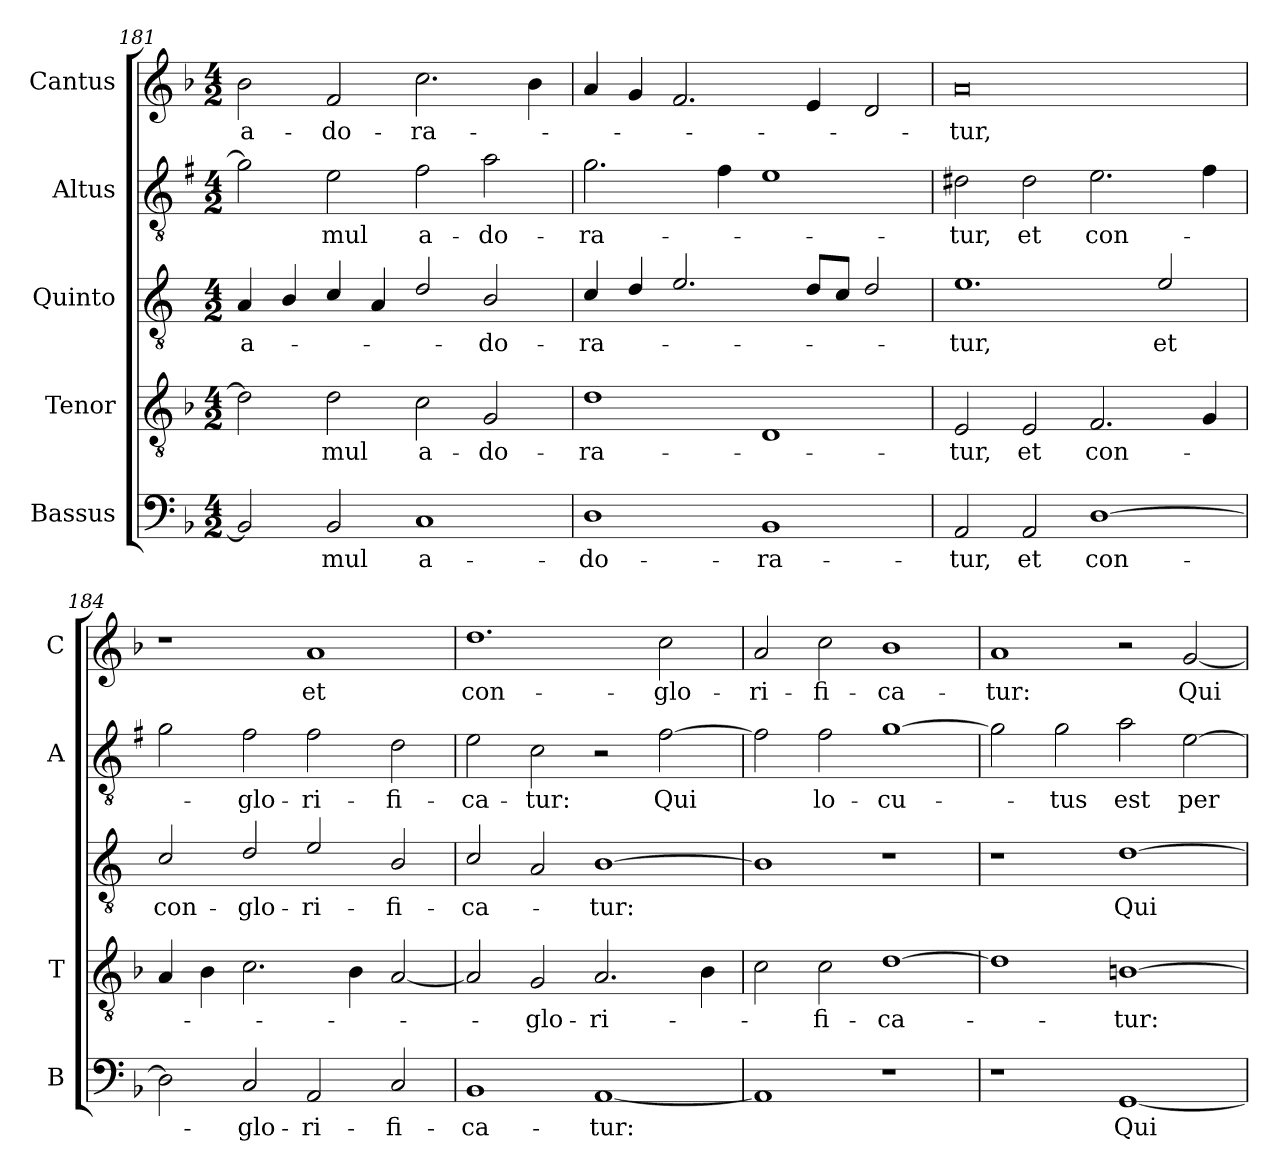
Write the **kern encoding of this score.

**kern	**text	**kern	**text	**kern	**text	**kern	**text	**kern	**text
*part5	*part5	*part4	*part4	*part3	*part3	*part2	*part2	*part1	*part1
*staff5	*staff5	*staff4	*staff4	*staff3	*staff3	*staff2	*staff2	*staff1	*staff1
*I"Bassus	*	*I"Tenor	*	*I"Quinto	*	*I"Altus	*	*I"Cantus	*
*I'B	*	*I'T	*	*	*	*I'A	*	*I'C	*
*clefF4	*	*clefGv2	*	*clefGv2	*	*clefGv2	*	*clefG2	*
*	*	*	*	*ITrd4c7	*	*ITrd1c2	*	*	*
*k[b-]	*	*k[b-]	*	*k[b-]	*	*k[b-]	*	*k[b-]	*
*F:	*	*F:	*	*F:	*	*F:	*	*F:	*
*M4/2	*	*M4/2	*	*M4/2	*	*M4/2	*	*M4/2	*
=181	=181	=181	=181	=181	=181	=181	=181	=181	=181
!	!	!	!	!	!LO:LY:b	!	!	!	!LO:LY:b
2BB-/]	.	2d\]	.	4D/	a-	2f\]	.	2b-\	a-
.	.	.	.	4E/	.	.	.	.	.
!	!LO:LY:b	!	!LO:LY:b	!	!	!	!LO:LY:b	!	!LO:LY:b
2BB-/	-mul	2d\	-mul	4F/	.	2d\	-mul	2f/	-do-
.	.	.	.	4D/	.	.	.	.	.
!	!LO:LY:b	!	!LO:LY:b	!	!	!	!LO:LY:b	!	!LO:LY:b
1C	a-	2c\	a-	2G/	.	2e\	a-	2.cc\	-ra-
!	!	!	!LO:LY:b	!	!LO:LY:b	!	!LO:LY:b	!	!
.	.	2G/	-do-	2E/	-do-	2g\	-do-	.	.
.	.	.	.	.	.	.	.	4b-\	.
=182	=182	=182	=182	=182	=182	=182	=182	=182	=182
!	!LO:LY:b	!	!LO:LY:b	!	!LO:LY:b	!	!LO:LY:b	!	!
1D	-do-	1d	-ra-	4F/	-ra-	2.f\	-ra-	4a/	.
.	.	.	.	4G/	.	.	.	4g/	.
.	.	.	.	2.A/	.	.	.	2.f/	.
.	.	.	.	.	.	4e\	.	.	.
!	!LO:LY:b	!	!	!	!	!	!	!	!
1BB-	-ra-	1D	.	.	.	1d	.	.	.
.	.	.	.	8G/L	.	.	.	4e/	.
.	.	.	.	8F/J	.	.	.	.	.
.	.	.	.	2G/	.	.	.	2d/	.
=183	=183	=183	=183	=183	=183	=183	=183	=183	=183
!	!LO:LY:b	!	!LO:LY:b	!	!LO:LY:b	!	!LO:LY:b	!	!LO:LY:b
2AA/	-tur,	2E/	-tur,	1.A	-tur,	2c#X\	-tur,	0a	-tur,
!	!LO:LY:b	!	!LO:LY:b	!	!	!	!LO:LY:b	!	!
2AA/	et	2E/	et	.	.	2c#\	et	.	.
!	!LO:LY:b	!	!LO:LY:b	!	!	!	!LO:LY:b	!	!
[1D	con-	2.F/	con-	.	.	2.d\	con-	.	.
!	!	!	!	!	!LO:LY:b	!	!	!	!
.	.	.	.	2A/	et	.	.	.	.
.	.	4G/	.	.	.	4e\	.	.	.
=184	=184	=184	=184	=184	=184	=184	=184	=184	=184
!	!	!	!	!	!LO:LY:b	!	!	!	!
2D\]	.	4A/	.	2F/	con-	2f\	.	1r	.
.	.	4B-\	.	.	.	.	.	.	.
!	!LO:LY:b	!	!	!	!LO:LY:b	!	!LO:LY:b	!	!
2C/	-glo-	2.c\	.	2G/	-glo-	2e\	-glo-	.	.
!	!LO:LY:b	!	!	!	!LO:LY:b	!	!LO:LY:b	!	!LO:LY:b
2AA/	-ri-	.	.	2A/	-ri-	2e\	-ri-	1a	et
.	.	4B-\	.	.	.	.	.	.	.
!	!LO:LY:b	!	!	!	!LO:LY:b	!	!LO:LY:b	!	!
2C/	-fi-	[2A/	.	2E/	-fi-	2c\	-fi-	.	.
=185	=185	=185	=185	=185	=185	=185	=185	=185	=185
!	!LO:LY:b	!	!	!	!LO:LY:b	!	!LO:LY:b	!	!LO:LY:b
1BB-	-ca-	2A/]	.	2F/	-ca-	2d\	-ca-	1.dd	con-
!	!	!	!LO:LY:b	!	!	!	!LO:LY:b	!	!
.	.	2G/	-glo-	2D/	.	2B-\	-tur:	.	.
!	!LO:LY:b	!	!LO:LY:b	!	!LO:LY:b	!	!	!	!
[1AA	-tur:	2.A/	-ri-	[1E	-tur:	2r	.	.	.
!	!	!	!	!	!	!	!LO:LY:b	!	!LO:LY:b
.	.	.	.	.	.	[2e\	Qui	2cc\	-glo-
.	.	4B-\	.	.	.	.	.	.	.
!!LO:LB:g=z
=186	=186	=186	=186	=186	=186	=186	=186	=186	=186
!	!	!	!	!	!	!	!	!	!LO:LY:b
1AA]	.	2c\	.	1E]	.	2e\]	.	2a/	-ri-
!	!	!	!LO:LY:b	!	!	!	!LO:LY:b	!	!LO:LY:b
.	.	2c\	-fi-	.	.	2e\	lo-	2cc\	-fi-
!	!	!	!LO:LY:b	!	!	!	!LO:LY:b	!	!LO:LY:b
1r	.	[1d	-ca-	1r	.	[1f	-cu-	1b-	-ca-
=187	=187	=187	=187	=187	=187	=187	=187	=187	=187
!	!	!	!	!	!	!	!	!	!LO:LY:b
1r	.	1d]	.	1r	.	2f\]	.	1a	-tur:
!	!	!	!	!	!	!	!LO:LY:b	!	!
.	.	.	.	.	.	2f\	-tus	.	.
!	!LO:LY:b	!	!LO:LY:b	!	!LO:LY:b	!	!LO:LY:b	!	!
[1GG	Qui	[1Bn	-tur:	[1G	Qui	2g\	est	2r	.
!	!	!	!	!	!	!	!LO:LY:b	!	!LO:LY:b
.	.	.	.	.	.	[2d\	per	[2g/	Qui
=	=	=	=	=	=	=	=	=	=
*-	*-	*-	*-	*-	*-	*-	*-	*-	*-
